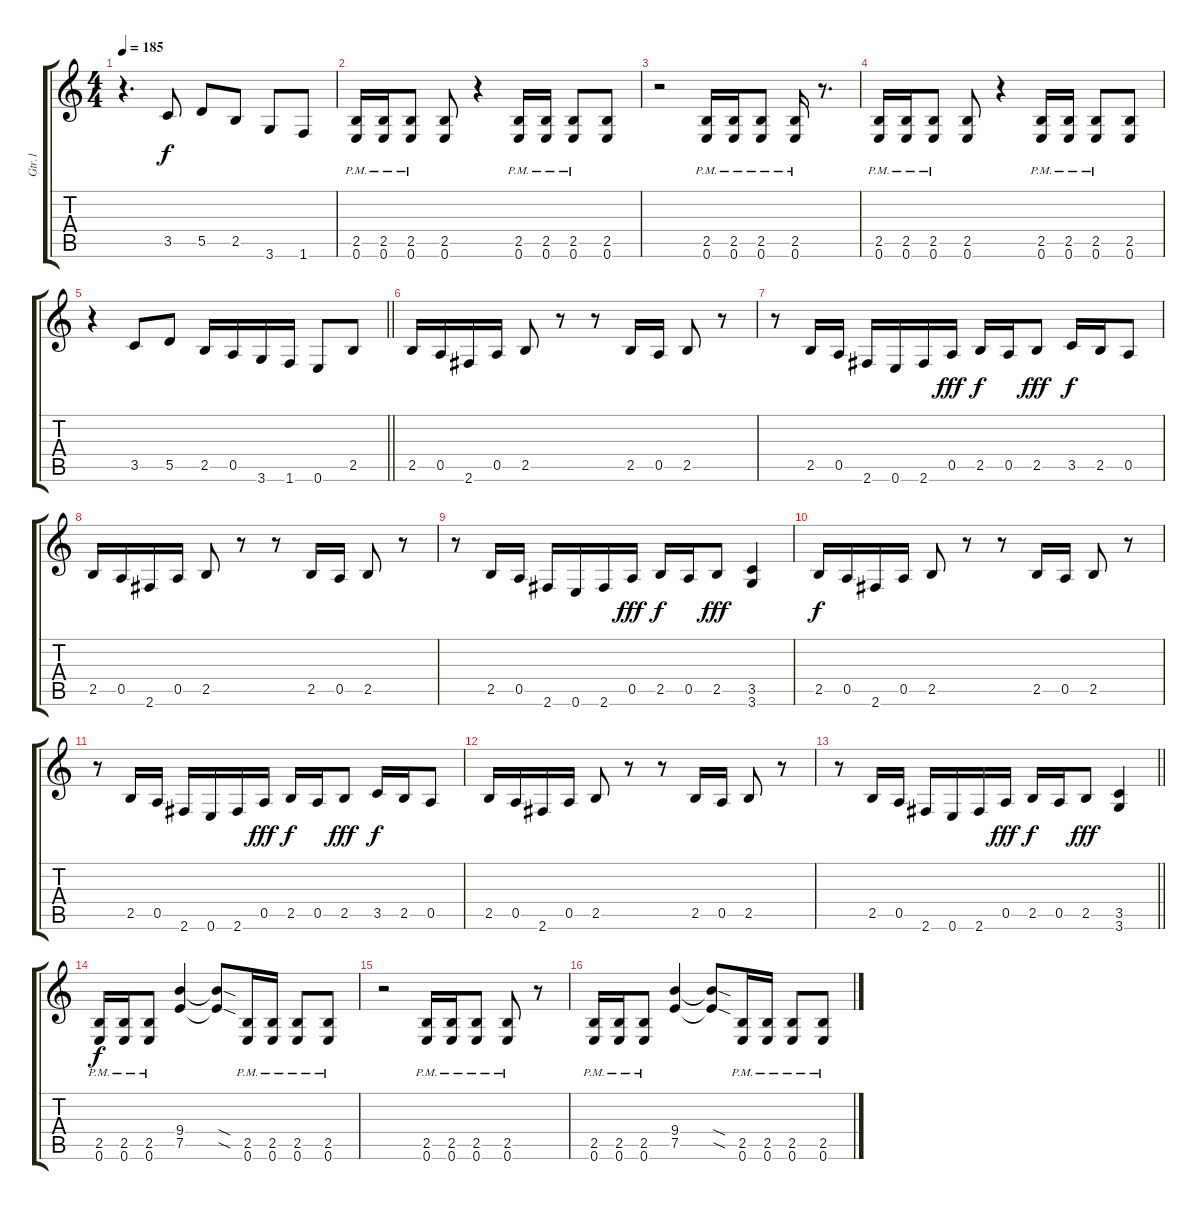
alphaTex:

\track ("Gtr.1" "Gtr.1") {instrument distortionguitar}
\staff {score tabs}
\tuning (E4 B3 G3 D3 A2 E2) {hide}
\ts (4 4)
\tempo 185
\clef g2
\ks c
r.4{d dy f} 3.5.8 5.5.8 2.5.8 3.6.8 1.6.8 |
(2.5{pm} 0.6{pm}).16 (2.5{pm} 0.6{pm}).16 (2.5{pm} 0.6{pm}).8 (2.5 0.6).8 r.4 (2.5{pm} 0.6{pm}).16 (2.5{pm} 0.6{pm}).16 (2.5{pm} 0.6{pm}).8 (2.5 0.6).8 |
r.2 (2.5{pm} 0.6{pm}).16 (2.5{pm} 0.6{pm}).16 (2.5{pm} 0.6{pm}).8 (2.5{pm} 0.6{pm}).16 r.8{d} |
(2.5{pm} 0.6{pm}).16 (2.5{pm} 0.6{pm}).16 (2.5{pm} 0.6{pm}).8 (2.5 0.6).8 r.4 (2.5{pm} 0.6{pm}).16 (2.5{pm} 0.6{pm}).16 (2.5{pm} 0.6{pm}).8 (2.5 0.6).8 |
\barLineRight lightlight
r.4 3.5.8 5.5.8 2.5.16 0.5.16 3.6.16 1.6.16 0.6.8 2.5.8 |
2.5.16 0.5.16 2.6.16 0.5.16 2.5.8 r.8 r.8 2.5.16 0.5.16 2.5.8 r.8 |
r.8 2.5.16 0.5.16 2.6.16 0.6.16 2.6.16 0.5.16{dy fff} 2.5.16{dy f} 0.5.16 2.5.8{dy fff} 3.5.16{dy f} 2.5.16 0.5.8 |
2.5.16 0.5.16 2.6.16 0.5.16 2.5.8 r.8 r.8 2.5.16 0.5.16 2.5.8 r.8 |
r.8 2.5.16 0.5.16 2.6.16 0.6.16 2.6.16 0.5.16{dy fff} 2.5.16{dy f} 0.5.16 2.5.8{dy fff} (3.5 3.6).4 |
2.5.16{dy f} 0.5.16 2.6.16 0.5.16 2.5.8 r.8 r.8 2.5.16 0.5.16 2.5.8 r.8 |
r.8 2.5.16 0.5.16 2.6.16 0.6.16 2.6.16 0.5.16{dy fff} 2.5.16{dy f} 0.5.16 2.5.8{dy fff} 3.5.16{dy f} 2.5.16 0.5.8 |
2.5.16 0.5.16 2.6.16 0.5.16 2.5.8 r.8 r.8 2.5.16 0.5.16 2.5.8 r.8 |
\barLineRight lightlight
r.8 2.5.16 0.5.16 2.6.16 0.6.16 2.6.16 0.5.16{dy fff} 2.5.16{dy f} 0.5.16 2.5.8{dy fff} (3.5 3.6).4 |
(2.5{pm} 0.6{pm}).16{dy f} (2.5{pm} 0.6{pm}).16 (2.5{pm} 0.6{pm}).8 (9.4 7.5).4 (9.4{sod t} 7.5{sod t}).8 (2.5{pm} 0.6{pm}).16 (2.5{pm} 0.6{pm}).16 (2.5{pm} 0.6{pm}).8 (2.5{pm} 0.6{pm}).8 |
r.2 (2.5{pm} 0.6{pm}).16 (2.5{pm} 0.6{pm}).16 (2.5{pm} 0.6{pm}).8 (2.5{pm} 0.6{pm}).8 r.8 |
(2.5{pm} 0.6{pm}).16 (2.5{pm} 0.6{pm}).16 (2.5{pm} 0.6{pm}).8 (9.4 7.5).4 (9.4{sod t} 7.5{sod t}).8 (2.5{pm} 0.6{pm}).16 (2.5{pm} 0.6{pm}).16 (2.5{pm} 0.6{pm}).8 (2.5{pm} 0.6{pm}).8
